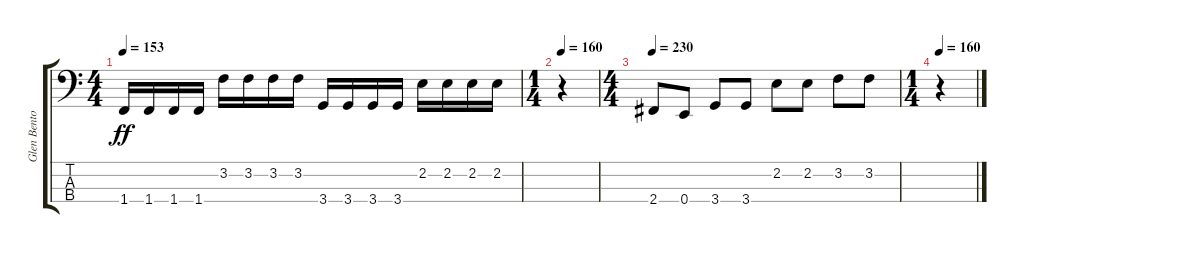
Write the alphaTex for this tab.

\track ("Glen Benton" "Glen Bento") {instrument electricbasspick}
\staff {score tabs}
\tuning (G2 D2 A1 E1) {hide}
\ts (4 4)
\tempo 153
\clef f4
\ks c
1.4.16{dy ff} 1.4.16 1.4.16 1.4.16 3.2.16 3.2.16 3.2.16 3.2.16 3.4.16 3.4.16 3.4.16 3.4.16 2.2.16 2.2.16 2.2.16 2.2.16 |
\ts (1 4)
\tempo 160
r.4 |
\ts (4 4)
\tempo 230
2.4.8 0.4.8 3.4.8 3.4.8 2.2.8 2.2.8 3.2.8 3.2.8 |
\ts (1 4)
\tempo 160
r.4
